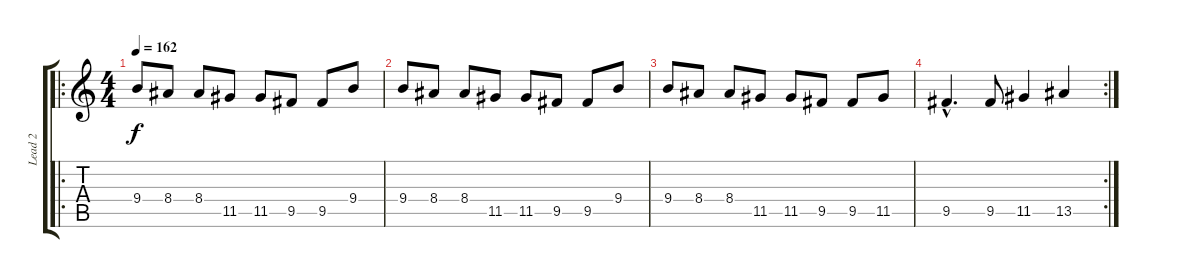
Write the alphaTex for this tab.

\track ("Lead 2" "Lead 2") {instrument distortionguitar}
\staff {score tabs}
\tuning (E4 B3 G3 D3 A2 E2) {hide}
\ro
\ts (4 4)
\tempo 162
\clef g2
\ks c
9.4.8{dy f} 8.4.8 8.4.8 11.5.8 11.5.8 9.5.8 9.5.8 9.4.8 |
9.4.8 8.4.8 8.4.8 11.5.8 11.5.8 9.5.8 9.5.8 9.4.8 |
9.4.8 8.4.8 8.4.8 11.5.8 11.5.8 9.5.8 9.5.8 11.5.8 |
\rc 2
9.5{hac}.4{d} 9.5.8 11.5.4 13.5.4
